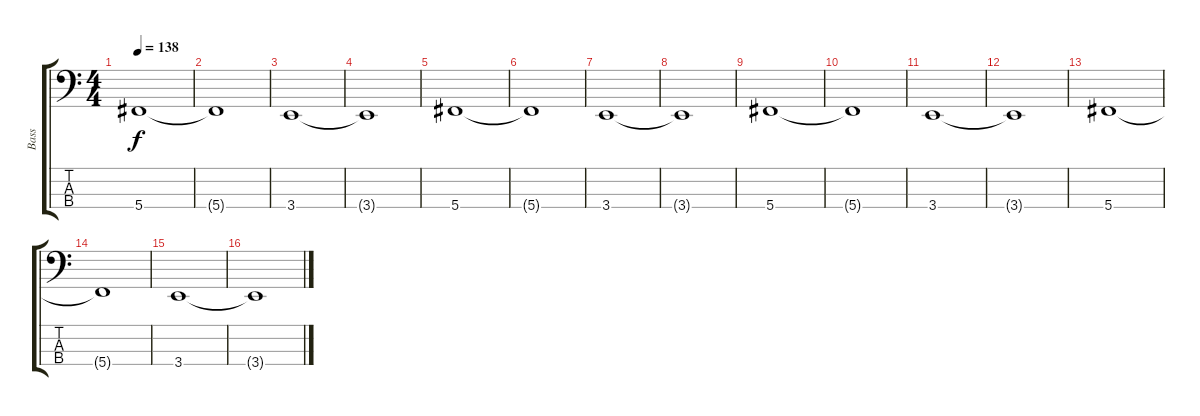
\track ("Bass" "Bass") {instrument electricbasspick}
\staff {score tabs}
\tuning (Gb2 Db2 Ab1 Db1) {hide}
\ts (4 4)
\tempo 138
\clef f4
\ks c
5.4.1{dy f} |
5.4{t}.1 |
3.4.1 |
3.4{t}.1 |
5.4.1 |
5.4{t}.1 |
3.4.1 |
3.4{t}.1 |
5.4.1 |
5.4{t}.1 |
3.4.1 |
3.4{t}.1 |
5.4.1 |
5.4{t}.1 |
3.4.1 |
3.4{t}.1
